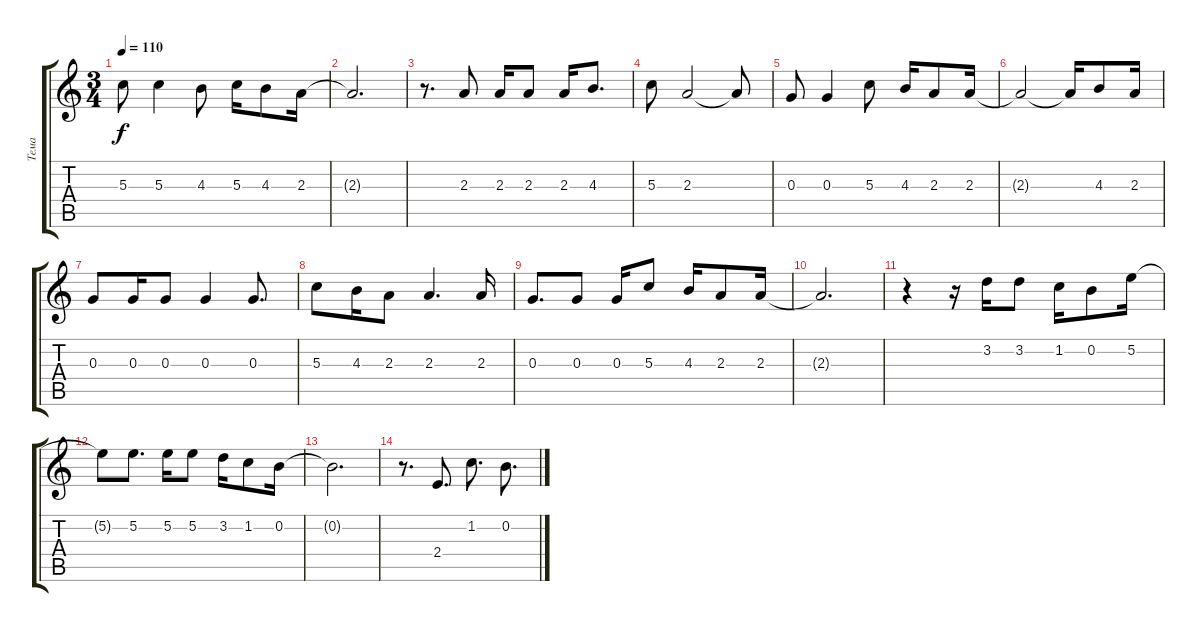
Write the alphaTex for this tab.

\track ("Тема" "Тема") {instrument electricguitarjazz}
\staff {score tabs}
\tuning (E4 B3 G3 D3 A2 E2) {hide}
\ts (3 4)
\tempo 110
\clef g2
\ks c
5.3.8{dy f} 5.3.4 4.3.8 5.3.16 4.3.8 2.3.16 |
2.3{t}.2{d} |
r.8{d} 2.3.8 2.3.16 2.3.8 2.3.16 4.3.8{d} |
5.3.8 2.3.2 2.3{t}.8 |
0.3.8 0.3.4 5.3.8 4.3.16 2.3.8 2.3.16 |
2.3{t}.2 2.3{t}.16 4.3.8 2.3.16 |
0.3.8 0.3.16 0.3.8 0.3.4 0.3.8{d} |
5.3.8 4.3.16 2.3.8 2.3.4{d} 2.3.16 |
0.3.8{d} 0.3.8 0.3.16 5.3.8 4.3.16 2.3.8 2.3.16 |
2.3{t}.2{d} |
r.4 r.16 3.2.16 3.2.8 1.2.16 0.2.8 5.2.16 |
5.2{t}.8 5.2.8{d} 5.2.16 5.2.8 3.2.16 1.2.8 0.2.16 |
0.2{t}.2{d} |
r.8{d} 2.4.8{d} 1.2.8{d} 0.2.8{d}
